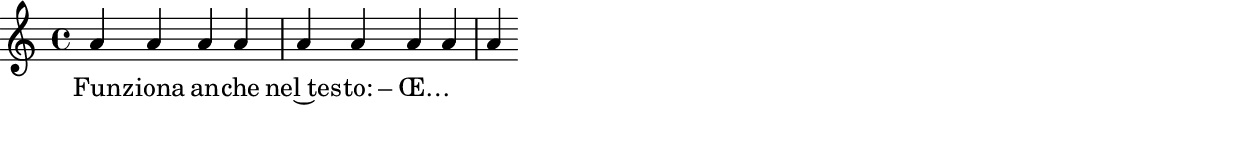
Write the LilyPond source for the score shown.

%% Generated by lilypond-book
%% Options: [exampleindent=10.16\mm,indent=0\mm,line-width=160\mm,paper-height=845.047\pt,paper-width=597.508\pt,papersize='(cons (* 597.508 pt) (* 845.047 pt)),quote]
\include "lilypond-book-preamble.ly"


% ****************************************************************
% Start cut-&-pastable-section
% ****************************************************************

#(ly:set-option 'eps-box-padding 3.000000)



\paper {
  #(set-paper-size '(cons (* 597.508 pt) (* 845.047 pt)))
  indent = 0\mm
  line-width = 160\mm
  % offset the left padding, also add 1mm as lilypond creates cropped
  % images with a little space on the right
  line-width = #(- line-width (* mm  3.000000) (* mm 1))
  line-width = 160\mm - 2.0 * 10.16\mm
  % offset the left padding, also add 1mm as lilypond creates cropped
  % images with a little space on the right
  line-width = #(- line-width (* mm  3.000000) (* mm 1))
}

\layout {
  
}




% ****************************************************************
% ly snippet:
% ****************************************************************
\sourcefileline 2677
\paper {
  #(include-special-characters)
}

\markup "&flqq; &ndash; &OE;uvre incomplète&hellip; &frqq;"

\score {
  \new Staff { \repeat unfold 9 a'4 }
  \addlyrics {
    Fun -- ziona an -- che nel~tes -- to: &ndash;_&OE;&hellip;
  }
}

\markup \column {
  "La sostituzione può essere disabilitata:"
  "&ndash; &OE; &hellip;"
  \override #'(replacement-alist . ()) "&ndash; &OE; &hellip;"
}


% ****************************************************************
% end ly snippet
% ****************************************************************
